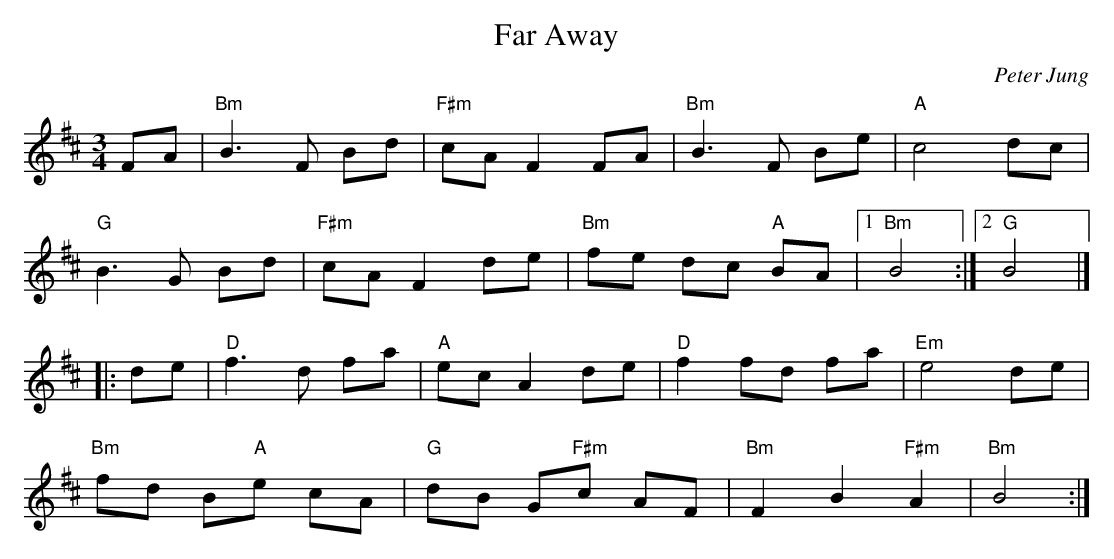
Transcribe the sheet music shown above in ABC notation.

X:1
T: Far Away
C: Peter Jung
M: 3/4
K: Bm
FA| "Bm"B3 F Bd| "F#m"cA F2 FA| "Bm"B3 F Be| "A"c4 dc|
"G"B3 G Bd| "F#m"cA F2 de| "Bm"fe dc "A"BA|1 "Bm"B4 :|2 "G"B4 |]
|:\
de| "D"f3 d fa| "A"ec A2 de| "D"f2 fd fa| "Em"e4 de|
"Bm"fd B"A"e cA| "G"dB G"F#m"c AF| "Bm"F2 B2 "F#m"A2| "Bm"B4 :|
